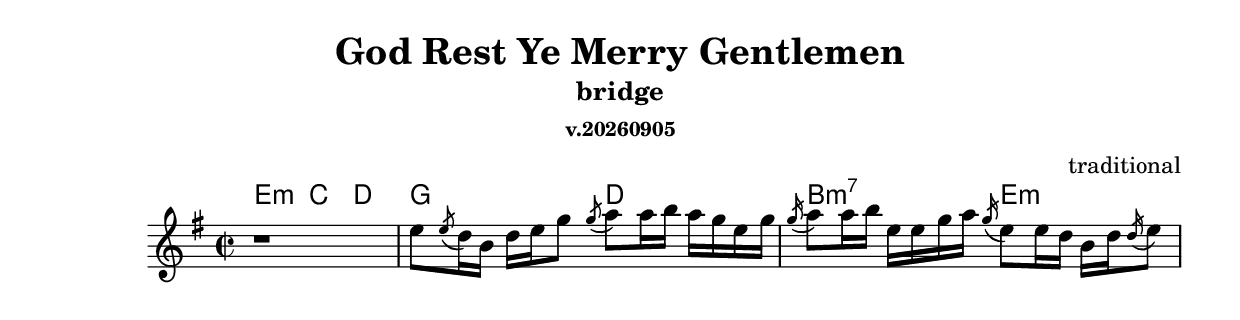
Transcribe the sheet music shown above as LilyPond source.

\version "2.12.2"
date = #(strftime "v.%Y%m%d" (localtime (current-time)))
 
\header {
  title = "God Rest Ye Merry Gentlemen"
  composer="traditional"
  subsubtitle = \date
  subtitle = "bridge"
}


BridgeHarmony = \chordmode{
  %joy
  e2:m c4 d4 |
  %t=1:48
  g2 d | b:m7 e:m |
}
Bridge = \relative c''{
  %joy
  r1 |
  %t=1:48
  e8 [\acciaccatura e d16 b ]   d [e g8]
  \acciaccatura g a8 [a16 b ] a [g e g ] |
  \acciaccatura g a8 [a16 b] e, [ e g a ]
  \acciaccatura g e8 [e16 d] b [d  \acciaccatura d e8  ] |
}

<<
  \new ChordNames{\transpose bes bes{
    \BridgeHarmony
  }}
  \new Staff{\transpose bes bes{
%     \set Staff.instrumentName = "Clarinet B"
    \clef treble \time 2/2 \key e \minor
    \Bridge
  }}
>>

